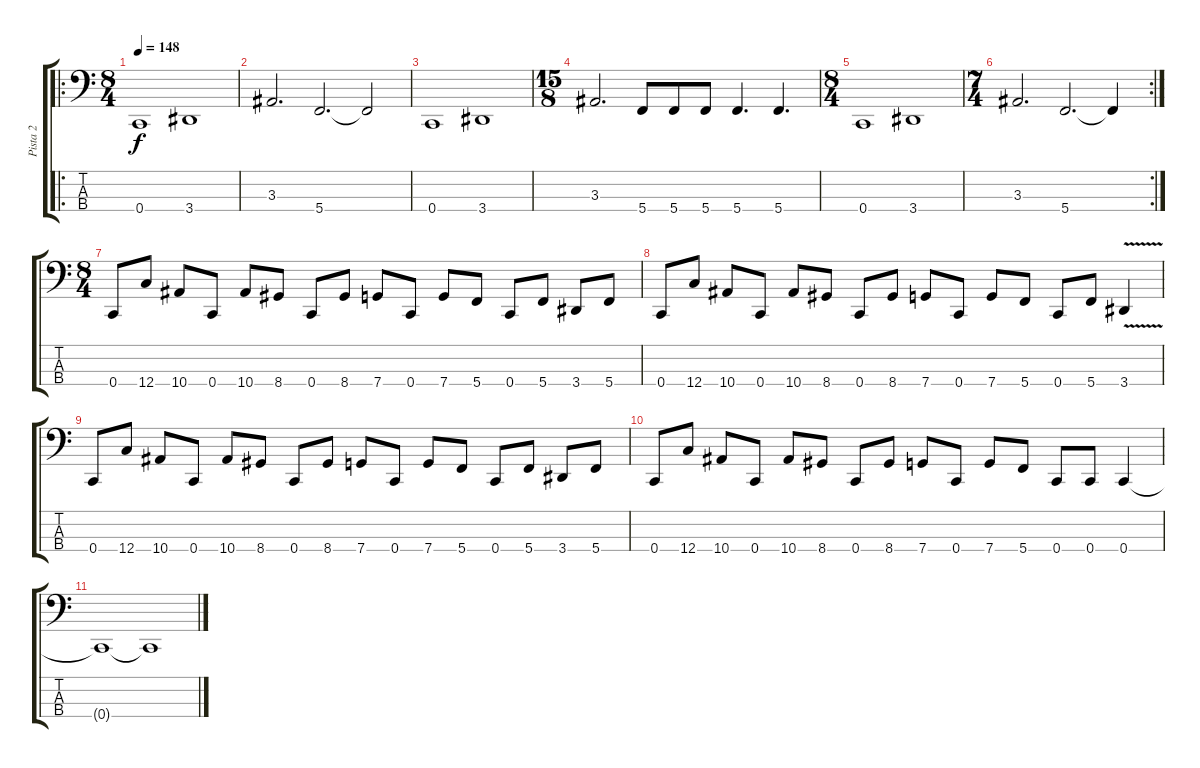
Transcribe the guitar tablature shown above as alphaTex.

\track ("Pista 2" "Pista 2") {instrument electricbassfinger}
\staff {score tabs}
\tuning (F2 C2 G1 C1) {hide}
\ro
\ts (8 4)
\tempo 148
\clef f4
\ks c
0.4.1{dy f} 3.4.1 |
3.3.2{d} 5.4.2{d} 5.4{t}.2 |
0.4.1 3.4.1 |
\ts (15 8)
3.3.2{d} 5.4.8 5.4.8 5.4.8 5.4.4{d} 5.4.4{d} |
\ts (8 4)
0.4.1 3.4.1 |
\rc 2
\ts (7 4)
3.3.2{d} 5.4.2{d} 5.4{t}.4 |
\ts (8 4)
0.4.8 12.4.8 10.4.8 0.4.8 10.4.8 8.4.8 0.4.8 8.4.8 7.4.8 0.4.8 7.4.8 5.4.8 0.4.8 5.4.8 3.4.8 5.4.8 |
0.4.8 12.4.8 10.4.8 0.4.8 10.4.8 8.4.8 0.4.8 8.4.8 7.4.8 0.4.8 7.4.8 5.4.8 0.4.8 5.4.8 3.4{v}.4 |
0.4.8 12.4.8 10.4.8 0.4.8 10.4.8 8.4.8 0.4.8 8.4.8 7.4.8 0.4.8 7.4.8 5.4.8 0.4.8 5.4.8 3.4.8 5.4.8 |
0.4.8 12.4.8 10.4.8 0.4.8 10.4.8 8.4.8 0.4.8 8.4.8 7.4.8 0.4.8 7.4.8 5.4.8 0.4.8 0.4.8 0.4.4 |
0.4{t}.1 0.4{t}.1
